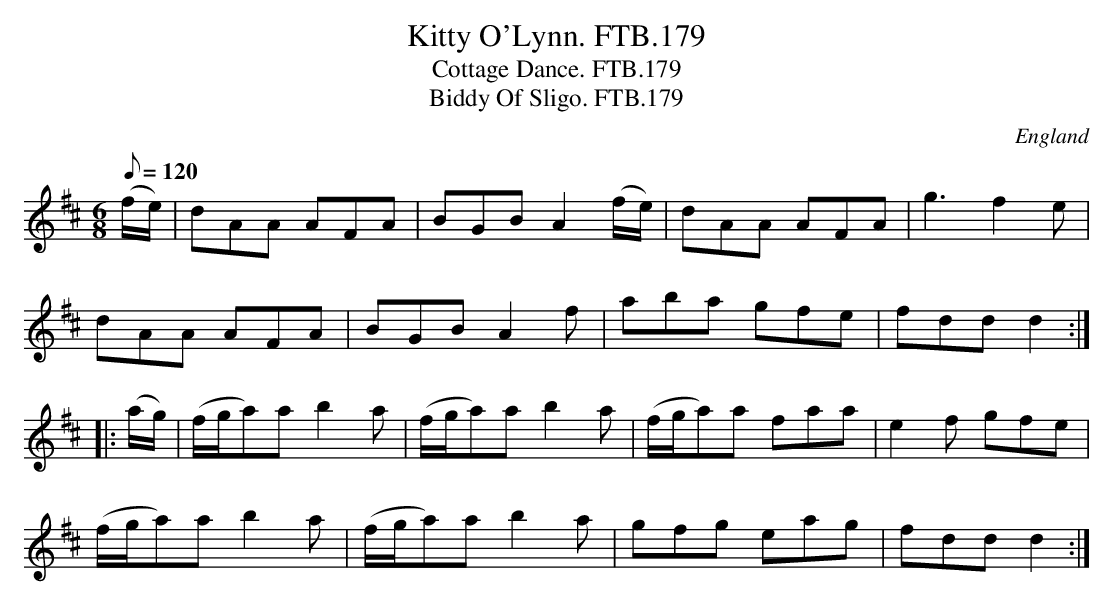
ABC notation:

X:1
T:Kitty O'Lynn. FTB.179
T:Cottage Dance. FTB.179
T:Biddy Of Sligo. FTB.179
M:6/8
L:1/8
Q:120
O:England
K:D major
(f/e/)|dAA AFA|BGB A2(f/e/)|dAA AFA|g3f2e|
dAA AFA|BGBA2f|aba gfe|fdd d2:|
|:(a/g/)|(f/g/a)ab2a|(f/g/a)ab2a|(f/g/a)a faa|e2f gfe|
(f/g/a)ab2a|(f/g/a)ab2a|gfg eag|fddd2:|
